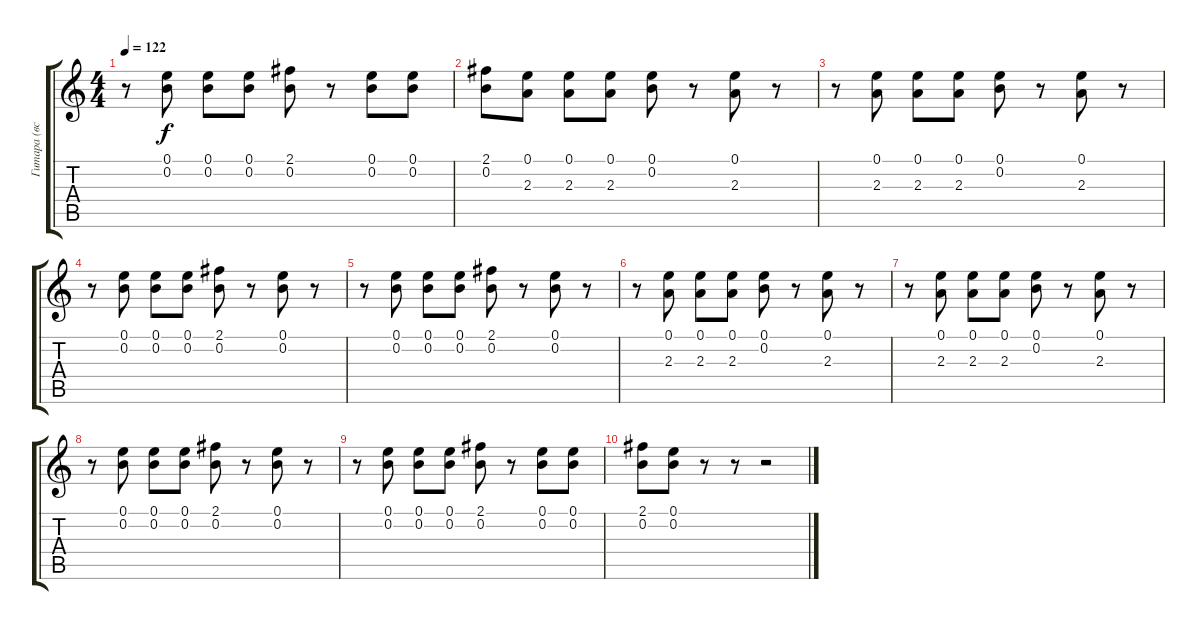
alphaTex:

\track ("Гитара (вступление и куплет) ак." "Гитара (вс") {instrument acousticguitarsteel}
\staff {score tabs}
\tuning (E4 B3 G3 D3 A2 E2) {hide}
\ts (4 4)
\tempo 122
\clef g2
\ks c
r.8{dy f} (0.1 0.2).8 (0.1 0.2).8 (0.1 0.2).8 (2.1 0.2).8 r.8 (0.1 0.2).8 (0.1 0.2).8 |
(2.1 0.2).8 (0.1 2.3).8 (0.1 2.3).8 (0.1 2.3).8 (0.1 0.2).8 r.8 (0.1 2.3).8 r.8 |
r.8 (0.1 2.3).8 (0.1 2.3).8 (0.1 2.3).8 (0.1 0.2).8 r.8 (0.1 2.3).8 r.8 |
r.8 (0.1 0.2).8 (0.1 0.2).8 (0.1 0.2).8 (2.1 0.2).8 r.8 (0.1 0.2).8 r.8 |
r.8 (0.1 0.2).8 (0.1 0.2).8 (0.1 0.2).8 (2.1 0.2).8 r.8 (0.1 0.2).8 r.8 |
r.8 (0.1 2.3).8 (0.1 2.3).8 (0.1 2.3).8 (0.1 0.2).8 r.8 (0.1 2.3).8 r.8 |
r.8 (0.1 2.3).8 (0.1 2.3).8 (0.1 2.3).8 (0.1 0.2).8 r.8 (0.1 2.3).8 r.8 |
r.8 (0.1 0.2).8 (0.1 0.2).8 (0.1 0.2).8 (2.1 0.2).8 r.8 (0.1 0.2).8 r.8 |
r.8 (0.1 0.2).8 (0.1 0.2).8 (0.1 0.2).8 (2.1 0.2).8 r.8 (0.1 0.2).8 (0.1 0.2).8 |
(2.1 0.2).8 (0.1 0.2).8 r.8 r.8 r.2
